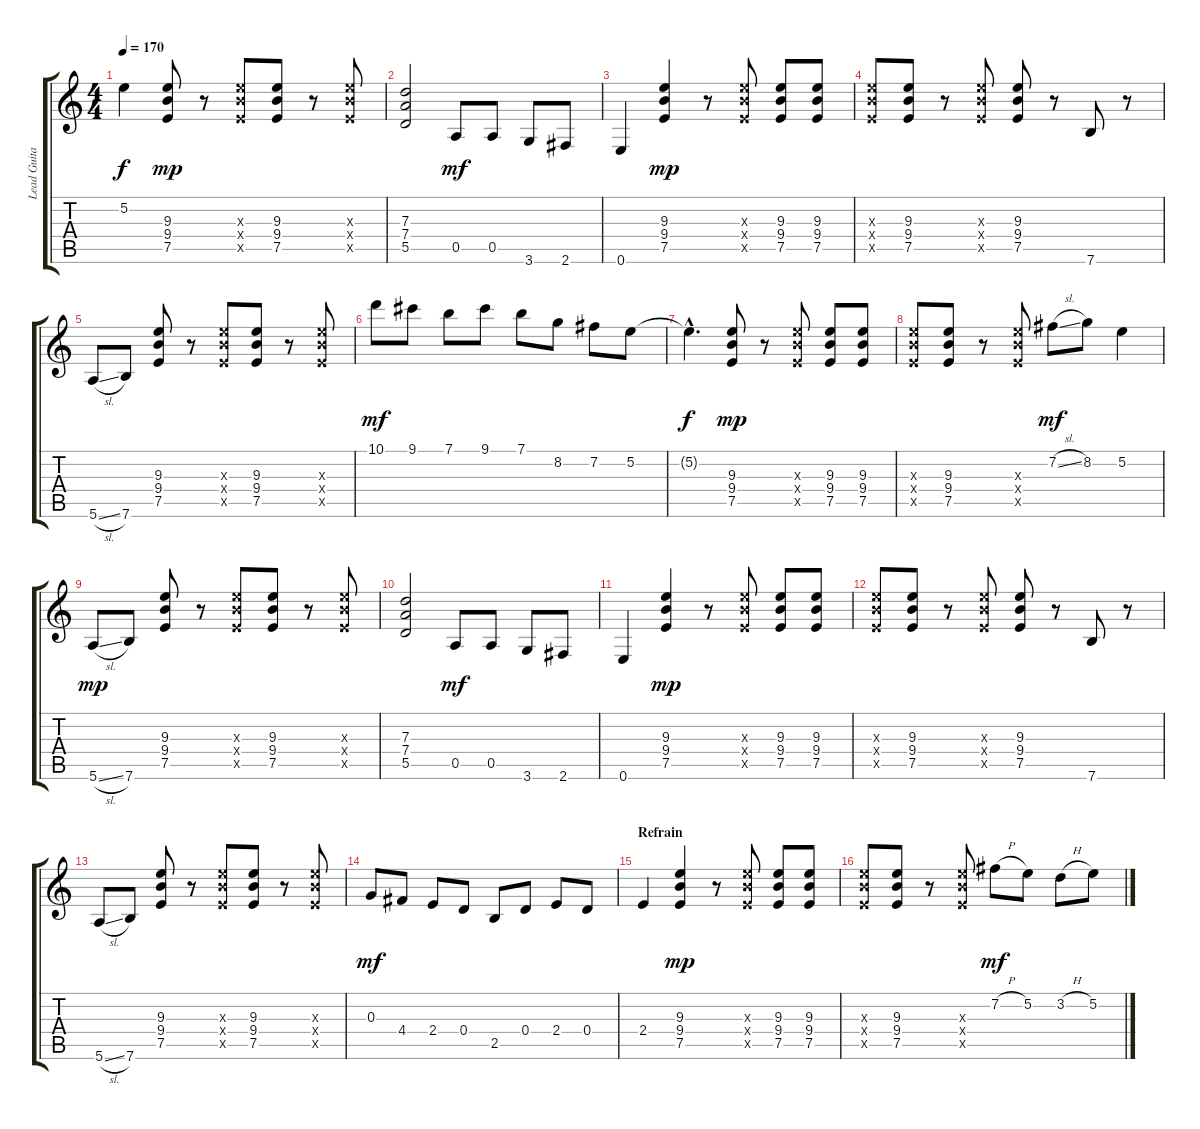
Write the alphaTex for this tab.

\track ("Lead Guitar" "Lead Guita") {instrument electricguitarclean}
\staff {score tabs}
\tuning (E4 B3 G3 D3 A2 E2) {hide}
\ts (4 4)
\tempo 170
\clef g2
\ks c
5.2{t}.4{dy f} (9.3 9.4 7.5).8{dy mp} r.8 (9.3{x} 9.4{x} 7.5{x}).8 (9.3 9.4 7.5).8 r.8 (9.3{x} 9.4{x} 7.5{x}).8 |
(7.3 7.4 5.5).2 0.5.8{dy mf} 0.5.8 3.6.8 2.6.8 |
0.6.4 (9.3 9.4 7.5).4{dy mp} r.8 (9.3{x} 9.4{x} 7.5{x}).8 (9.3 9.4 7.5).8 (9.3 9.4 7.5).8 |
(9.3{x} 9.4{x} 7.5{x}).8 (9.3 9.4 7.5).8 r.8 (9.3{x} 9.4{x} 7.5{x}).8 (9.3 9.4 7.5).8 r.8 7.6.8 r.8 |
5.6{sl}.8 7.6.8 (9.3 9.4 7.5).8 r.8 (9.3{x} 9.4{x} 7.5{x}).8 (9.3 9.4 7.5).8 r.8 (9.3{x} 9.4{x} 7.5{x}).8 |
10.1.8{dy mf} 9.1.8 7.1.8 9.1.8 7.1.8 8.2.8 7.2.8 5.2.8 |
5.2{hac t}.4{d dy f} (9.3 9.4 7.5).8{dy mp} r.8 (9.3{x} 9.4{x} 7.5{x}).8 (9.3 9.4 7.5).8 (9.3 9.4 7.5).8 |
(9.3{x} 9.4{x} 7.5{x}).8 (9.3 9.4 7.5).8 r.8 (9.3{x} 9.4{x} 7.5{x}).8 7.2{sl}.8{dy mf} 8.2.8 5.2.4 |
5.6{sl}.8{dy mp} 7.6.8 (9.3 9.4 7.5).8 r.8 (9.3{x} 9.4{x} 7.5{x}).8 (9.3 9.4 7.5).8 r.8 (9.3{x} 9.4{x} 7.5{x}).8 |
(7.3 7.4 5.5).2 0.5.8{dy mf} 0.5.8 3.6.8 2.6.8 |
0.6.4 (9.3 9.4 7.5).4{dy mp} r.8 (9.3{x} 9.4{x} 7.5{x}).8 (9.3 9.4 7.5).8 (9.3 9.4 7.5).8 |
(9.3{x} 9.4{x} 7.5{x}).8 (9.3 9.4 7.5).8 r.8 (9.3{x} 9.4{x} 7.5{x}).8 (9.3 9.4 7.5).8 r.8 7.6.8 r.8 |
5.6{sl}.8 7.6.8 (9.3 9.4 7.5).8 r.8 (9.3{x} 9.4{x} 7.5{x}).8 (9.3 9.4 7.5).8 r.8 (9.3{x} 9.4{x} 7.5{x}).8 |
0.3.8{dy mf} 4.4.8 2.4.8 0.4.8 2.5.8 0.4.8 2.4.8 0.4.8 |
\section ("" "Refrain")
2.4.4 (9.3 9.4 7.5).4{dy mp} r.8 (9.3{x} 9.4{x} 7.5{x}).8 (9.3 9.4 7.5).8 (9.3 9.4 7.5).8 |
(9.3{x} 9.4{x} 7.5{x}).8 (9.3 9.4 7.5).8 r.8 (9.3{x} 9.4{x} 7.5{x}).8 7.2{h}.8{dy mf} 5.2.8 3.2{h}.8 5.2.8
